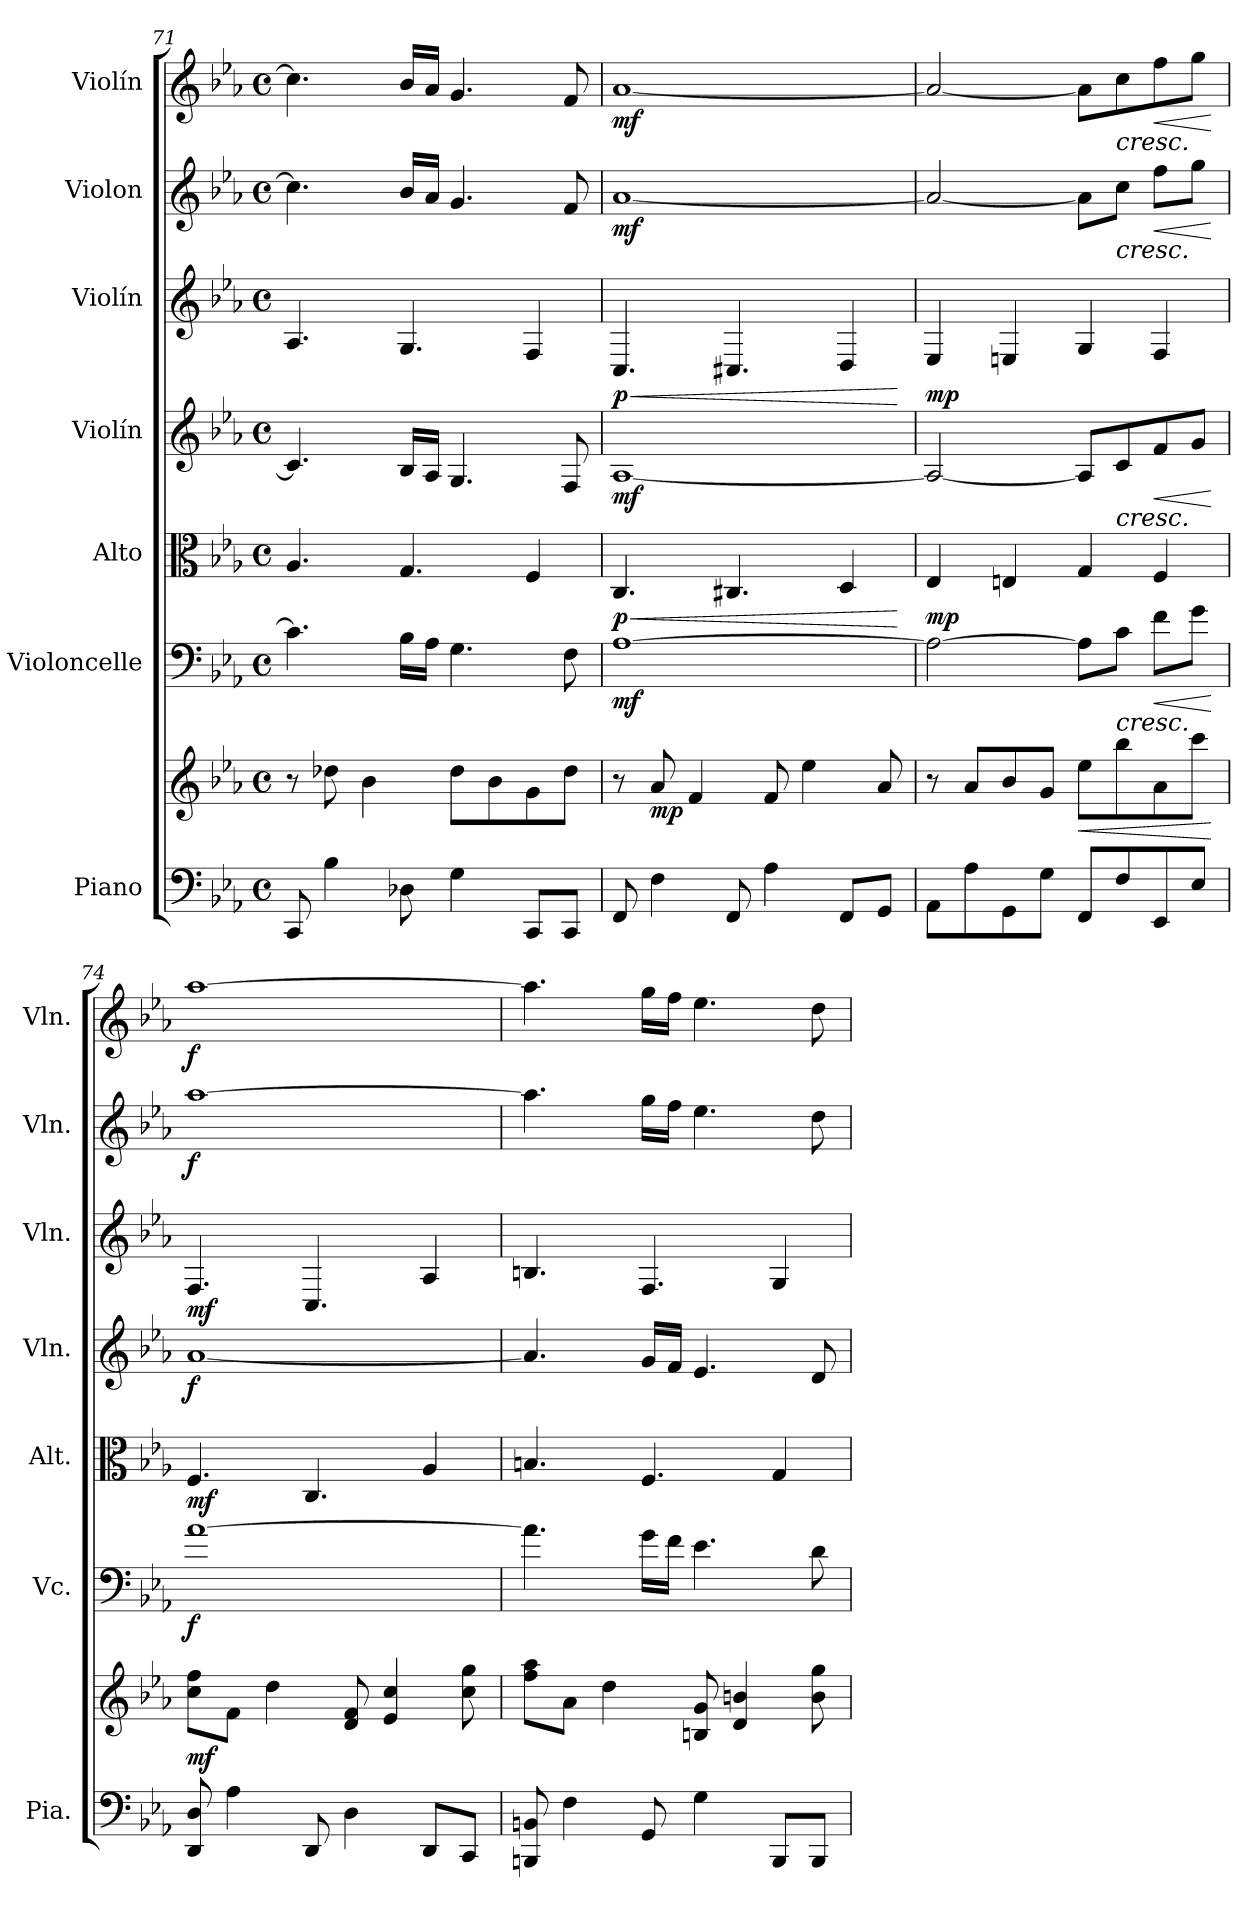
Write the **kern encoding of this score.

**kern	**kern	**dynam	**kern	**dynam	**kern	**dynam	**kern	**dynam	**kern	**dynam	**kern	**dynam	**kern	**dynam
*part7	*part7	*part7	*part6	*part6	*part5	*part5	*part4	*part4	*part3	*part3	*part2	*part2	*part1	*part1
*staff8	*staff7	*staff7/8	*staff6	*staff6	*staff5	*staff5	*staff4	*staff4	*staff3	*staff3	*staff2	*staff2	*staff1	*staff1
*I"Piano	*	*	*I"Violoncelle	*	*I"Alto	*	*I"Violín	*	*I"Violín	*	*I"Violon	*	*I"Violín	*
*I'Pia.	*	*	*I'Vc.	*	*I'Alt.	*	*I'Vln.	*	*I'Vln.	*	*I'Vln.	*	*I'Vln.	*
!!LO:LB:g=z
*clefF4	*clefG2	*	*clefF4	*	*clefC3	*	*clefG2	*	*clefG2	*	*clefG2	*	*clefG2	*
*k[b-e-a-]	*k[b-e-a-]	*	*k[b-e-a-]	*	*k[b-e-a-]	*	*k[b-e-a-]	*	*k[b-e-a-]	*	*k[b-e-a-]	*	*k[b-e-a-]	*
*M4/4	*M4/4	*	*M4/4	*	*M4/4	*	*M4/4	*	*M4/4	*	*M4/4	*	*M4/4	*
*met(c)	*met(c)	*	*met(c)	*	*met(c)	*	*met(c)	*	*met(c)	*	*met(c)	*	*met(c)	*
=71	=71	=71	=71	=71	=71	=71	=71	=71	=71	=71	=71	=71	=71	=71
8CC/	8r	.	4.c\]	.	4.A-/	.	4.c/]	.	4.A-/	.	4.cc\]	.	4.cc\]	.
4B-\	8dd-X\	.	.	.	.	.	.	.	.	.	.	.	.	.
.	4b-\	.	.	.	.	.	.	.	.	.	.	.	.	.
8D-X\	.	.	16B-\LL	.	4.G/	.	16B-/LL	.	4.G/	.	16b-/LL	.	16b-/LL	.
.	.	.	16A-\JJ	.	.	.	16A-/JJ	.	.	.	16a-/JJ	.	16a-/JJ	.
4G\	8dd-\L	.	4.G\	.	.	.	4.G/	.	.	.	4.g/	.	4.g/	.
.	8b-\	.	.	.	.	.	.	.	.	.	.	.	.	.
8CC/L	8g\	.	.	.	4F/	.	.	.	4F/	.	.	.	.	.
8CC/J	8dd-\J	.	8F\	.	.	.	8F/	.	.	.	8f/	.	8f/	.
=72	=72	=72	=72	=72	=72	=72	=72	=72	=72	=72	=72	=72	=72	=72
!	!	!	!	!LO:DY:b	!	!LO:HP:b	!	!	!	!LO:HP:b	!	!	!	!
!	!	!	!	!	!	!LO:DY:n=1:b	!	!LO:DY:b	!	!LO:DY:n=1:b	!	!LO:DY:b	!	!LO:DY:b
8FF/	8r	.	[1A-	mf	4.C/	< p	[1A-	mf	4.C/	< p	[1a-	mf	[1a-	mf
!	!	!LO:DY:b	!	!	!	!	!	!	!	!	!	!	!	!
4F\	8a-/	mp	.	.	.	.	.	.	.	.	.	.	.	.
.	4f/	.	.	.	.	.	.	.	.	.	.	.	.	.
8FF/	.	.	.	.	4.C#X/	.	.	.	4.C#X/	.	.	.	.	.
4A-\	8f/	.	.	.	.	.	.	.	.	.	.	.	.	.
.	4ee-\	.	.	.	.	.	.	.	.	.	.	.	.	.
8FF/L	.	.	.	.	4D/	.	.	.	4D/	.	.	.	.	.
8GG/J	8a-/	.	.	.	.	.	.	.	.	.	.	.	.	.
.	.	.	.	.	.	[	.	.	.	[	.	.	.	.
=73	=73	=73	=73	=73	=73	=73	=73	=73	=73	=73	=73	=73	=73	=73
!	!	!	!	!	!	!LO:DY:b	!	!	!	!LO:DY:b	!	!	!	!
8AA-\L	8r	.	2A-\_	.	4E-/	mp	2A-/_	.	4E-/	mp	2a-/_	.	2a-/_	.
8A-\	8a-/L	.	.	.	.	.	.	.	.	.	.	.	.	.
8GG\	8b-/	.	.	.	4En/	.	.	.	4En/	.	.	.	.	.
8G\J	8g/J	.	.	.	.	.	.	.	.	.	.	.	.	.
!	!	!LO:HP:b	!	!	!	!	!	!	!	!	!	!	!	!
8FF/L	8ee-\L	<	8A-\L]	.	4G/	.	8A-/L]	.	4G/	.	8a-\L]	.	8a-\L]	.
!	!	!	!	!LO:HP:b	!	!	!	!LO:HP:b	!	!	!	!LO:HP:b	!	!LO:HP:b
8F/	8bb-\	.	8c\J	<	.	.	8c/	<	.	.	8cc\J	<	8cc\	<
!	!	!	!	!LO:HP:b	!	!	!	!LO:HP:b	!	!	!	!LO:HP:b	!	!LO:HP:b
8EE-/	8a-\	.	8f\L	<	4F/	.	8f/	<	4F/	.	8ff\L	<	8ff\	<
8E-/J	8ccc\J	.	8g\J	.	.	.	8g/J	.	.	.	8gg\J	.	8gg\J	.
.	.	[	.	[ [	.	.	.	[ [	.	.	.	[ [	.	[ [
=74	=74	=74	=74	=74	=74	=74	=74	=74	=74	=74	=74	=74	=74	=74
!	!	!LO:DY:b	!	!LO:DY:b	!	!LO:DY:b	!	!LO:DY:b	!	!LO:DY:b	!	!LO:DY:b	!	!LO:DY:b
8DD/ 8D/	8cc\ 8ff\L	mf	[1a-	f	4.F/	mf	[1a-	f	4.F/	mf	[1aa-	f	[1aa-	f
4A-\	8f\J	.	.	.	.	.	.	.	.	.	.	.	.	.
.	4dd\	.	.	.	.	.	.	.	.	.	.	.	.	.
8DD/	.	.	.	.	4.C/	.	.	.	4.C/	.	.	.	.	.
4D\	8d/ 8f/	.	.	.	.	.	.	.	.	.	.	.	.	.
.	4e-/ 4cc/	.	.	.	.	.	.	.	.	.	.	.	.	.
8DD/L	.	.	.	.	4A-/	.	.	.	4A-/	.	.	.	.	.
8CC/J	8cc\ 8gg\	.	.	.	.	.	.	.	.	.	.	.	.	.
!!LO:PB:g=z
=75	=75	=75	=75	=75	=75	=75	=75	=75	=75	=75	=75	=75	=75	=75
8BBBn/ 8BBn/	8ff\ 8aa-\L	.	4.a-\]	.	4.Bn/	.	4.a-/]	.	4.Bn/	.	4.aa-\]	.	4.aa-\]	.
4F\	8a-\J	.	.	.	.	.	.	.	.	.	.	.	.	.
.	4dd\	.	.	.	.	.	.	.	.	.	.	.	.	.
8GG/	.	.	16g\LL	.	4.F/	.	16g/LL	.	4.F/	.	16gg\LL	.	16gg\LL	.
.	.	.	16f\JJ	.	.	.	16f/JJ	.	.	.	16ff\JJ	.	16ff\JJ	.
4G\	8Bn/ 8g/	.	4.e-\	.	.	.	4.e-/	.	.	.	4.ee-\	.	4.ee-\	.
.	4d/ 4bn/	.	.	.	.	.	.	.	.	.	.	.	.	.
8BBB/L	.	.	.	.	4G/	.	.	.	4G/	.	.	.	.	.
8BBB/J	8b\ 8gg\	.	8d\	.	.	.	8d/	.	.	.	8dd\	.	8dd\	.
=	=	=	=	=	=	=	=	=	=	=	=	=	=	=
*-	*-	*-	*-	*-	*-	*-	*-	*-	*-	*-	*-	*-	*-	*-
